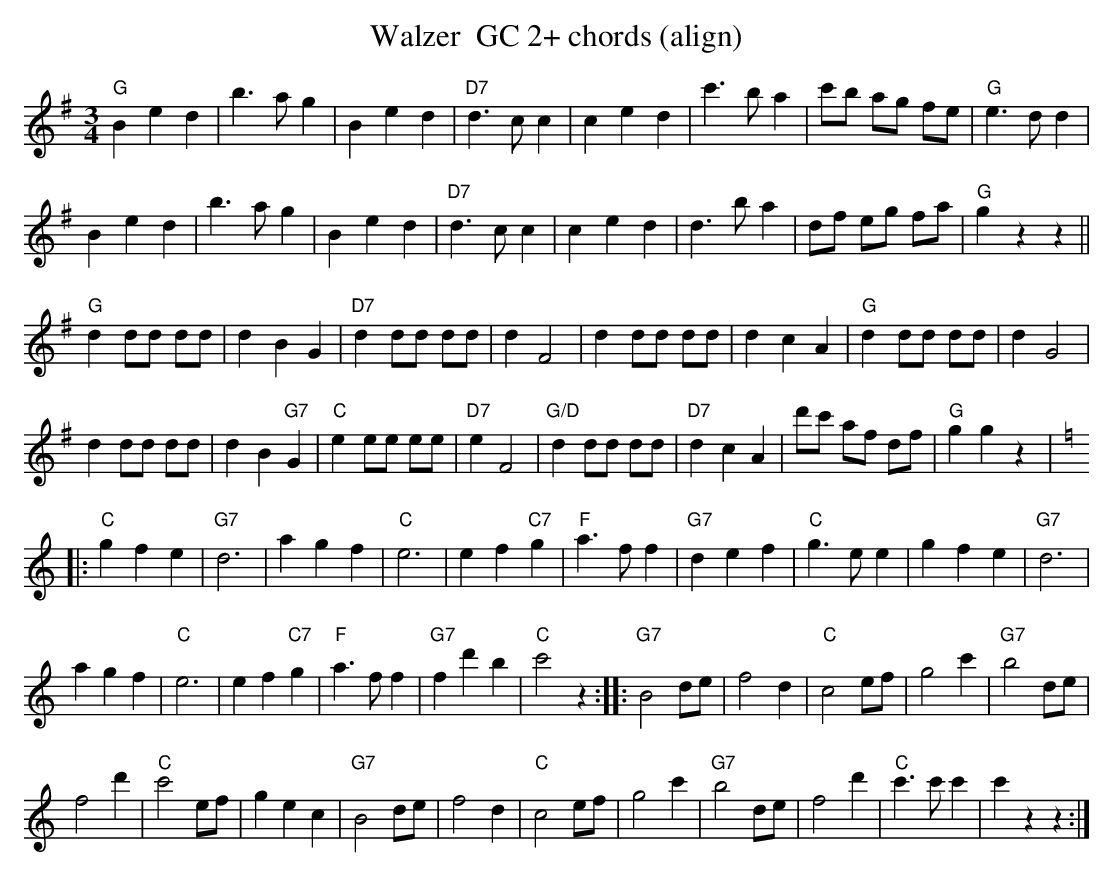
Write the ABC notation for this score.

X:1
T:Walzer  GC 2+ chords (align)
M:3/4
L:1/4
K:Gmaj%%MIDI gchordon
"G"Bed | b>ag | Bed | "D7"d>cc | ced | c'>ba | c'/2b/2 a/2g/2 f/2e/2 | "G"e>dd |
Bed | b>ag | Bed | "D7"d>cc | ced | d>ba | d/2f/2 e/2g/2 f/2a/2 | "G"gzz ||
"G"d d/2d/2 d/2d/2 | dBG | "D7"dd/2d/2 d/2d/2 | dF2 | dd/2d/2 d/2d/2 | dcA | "G"dd/2d/2 d/2d/2 | \
dG2 |
dd/2d/2 d/2d/2 | dB"G7"G | "C"e e/2e/2 e/2e/2 | "D7"eF2 | "G/D"dd/2d/2 d/2d/2 | "D7"dcA | \
d'/2c'/2 a/2f/2 d/2f/2 | "G"ggz |: [K:Cmaj]
"C"gfe | "G7"d3 | agf | "C"e3 | ef"C7"g | "F"a>ff | \
"G7"def | "C"g>ee | gfe | "G7"d3 |
agf | "C"e3 | ef"C7"g | "F"a>ff | \
"G7"fd'b | "C"c'2z :: "G7"B2 d/2e/2 | f2d | "C"c2e/2f/2 | g2c' | "G7"b2 d/2e/2 |
f2d' | "C"c'2 e/2f/2 | gec | \
"G7"B2d/2e/2 | f2d | "C"c2 e/2f/2 | g2c' | "G7"b2 d/2e/2 | f2d' | "C"c'>c'c' | c'zz :|
